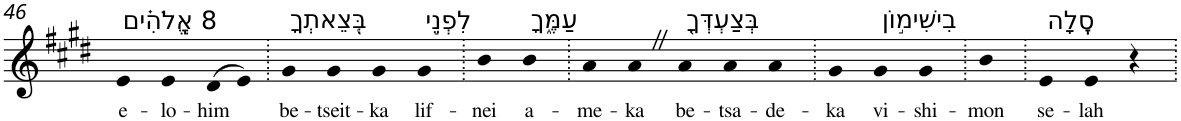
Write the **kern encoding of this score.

**kern	**text
*part1	*part1
*staff1	*staff1
*I"Piano	*
*I'Pno	*
!!LO:PB:g=z
*clefG2	*
*k[f#c#g#d#]	*
*E:	*
=46	=46
!LO:TX:a:t=8 אֱֽלֹהִ֗ים	!
!	!LO:LY:b
4e	e-
!	!LO:LY:b
4e	-lo-
!	!LO:LY:b
(>8d#	-him
8e)	.
=47.	=47.
!LO:TX:a:t=בְּ֭צֵאתְךָ	!
!	!LO:LY:b
4g#	be-
!	!LO:LY:b
4g#	-tseit-
!	!LO:LY:b
4g#	-ka
!LO:TX:a:t=לִפְנֵ֣י	!
!	!LO:LY:b
4g#	lif-
=48.	=48.
!	!LO:LY:b
4b	-nei
!LO:TX:a:t=עַמֶּ֑ךָ	!
!	!LO:LY:b
4b	a-
=49.	=49.
!	!LO:LY:b
4a	-me-
!	!LO:LY:b
4aZ	-ka
!LO:TX:a:t=בְּצַעְדְּךָ֖	!
!	!LO:LY:b
4a	be-
!	!LO:LY:b
4a	-tsa-
!	!LO:LY:b
4a	-de-
=50.	=50.
!	!LO:LY:b
4g#	-ka
!LO:TX:a:t=בִישִׁימ֣וֹן	!
!	!LO:LY:b
4g#	vi-
!	!LO:LY:b
4g#	-shi-
=51.	=51.
!	!LO:LY:b
4b	-mon
=52.	=52.
!LO:TX:a:t=סֶֽלָה	!
!	!LO:LY:b
4e	se-
!	!LO:LY:b
4e	-lah
4r	.
=.	=.
*-	*-
